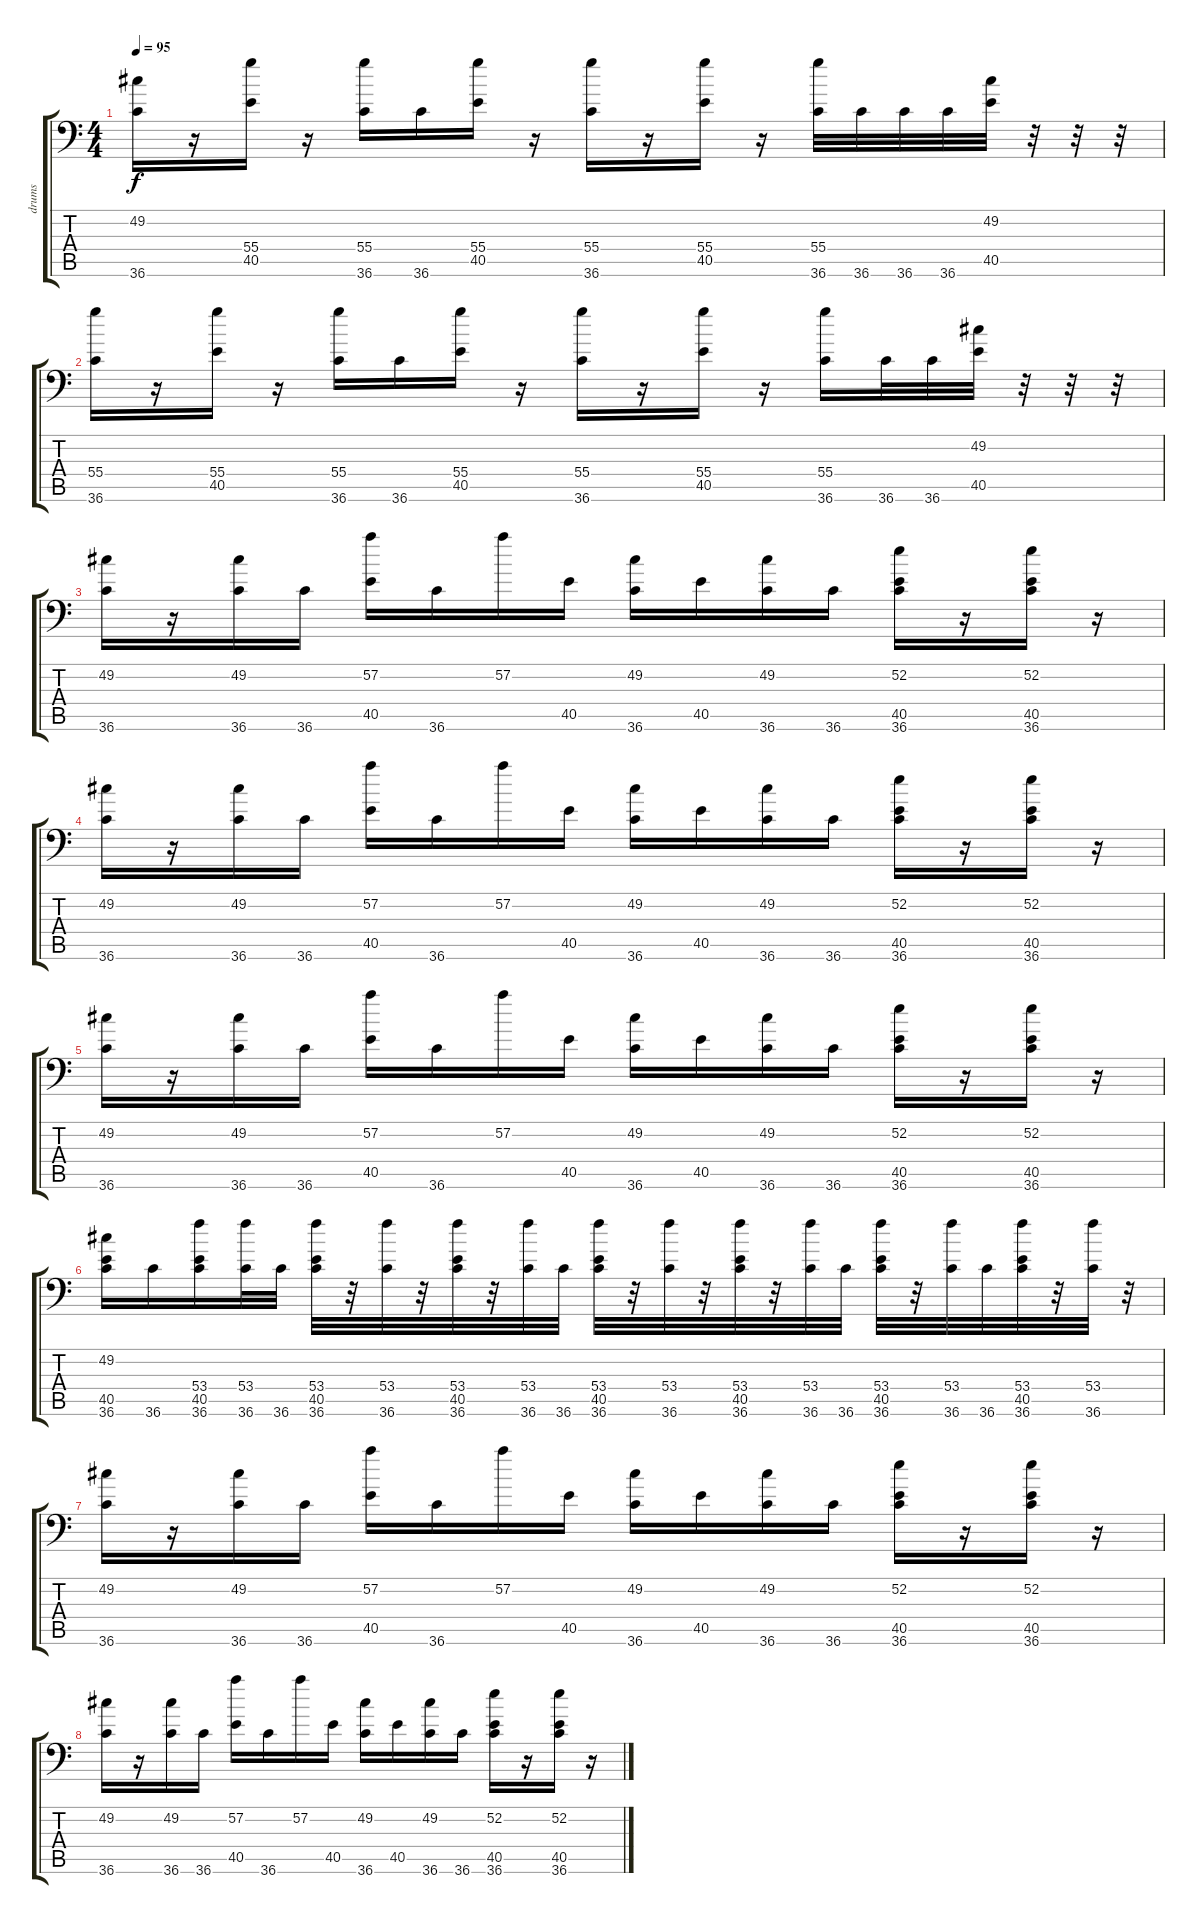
\track ("drums" "drums") {instrument acousticgrandpiano}
\staff {score tabs}
\tuning (C-1 C-1 C-1 C-1 C-1 C-1) {hide}
\ts (4 4)
\tempo 95
\clef f4
\ks c
(49.2 36.6).16{dy f} r.16 (55.4 40.5).16 r.16 (55.4 36.6).16 36.6.16 (55.4 40.5).16 r.16 (55.4 36.6).16 r.16 (55.4 40.5).16 r.16 (55.4 36.6).32 36.6.32 36.6.32 36.6.32 (49.2 40.5).32 r.32 r.32 r.32 |
(55.4 36.6).16 r.16 (55.4 40.5).16 r.16 (55.4 36.6).16 36.6.16 (55.4 40.5).16 r.16 (55.4 36.6).16 r.16 (55.4 40.5).16 r.16 (55.4 36.6).16 36.6.32 36.6.32 (49.2 40.5).32 r.32 r.32 r.32 |
(49.2 36.6).16 r.16 (49.2 36.6).16 36.6.16 (57.2 40.5).16 36.6.16 57.2.16 40.5.16 (49.2 36.6).16 40.5.16 (49.2 36.6).16 36.6.16 (52.2 40.5 36.6).16 r.16 (52.2 40.5 36.6).16 r.16 |
(49.2 36.6).16 r.16 (49.2 36.6).16 36.6.16 (57.2 40.5).16 36.6.16 57.2.16 40.5.16 (49.2 36.6).16 40.5.16 (49.2 36.6).16 36.6.16 (52.2 40.5 36.6).16 r.16 (52.2 40.5 36.6).16 r.16 |
(49.2 36.6).16 r.16 (49.2 36.6).16 36.6.16 (57.2 40.5).16 36.6.16 57.2.16 40.5.16 (49.2 36.6).16 40.5.16 (49.2 36.6).16 36.6.16 (52.2 40.5 36.6).16 r.16 (52.2 40.5 36.6).16 r.16 |
(49.2 40.5 36.6).16 36.6.16 (53.4 40.5 36.6).16 (53.4 36.6).32 36.6.32 (53.4 40.5 36.6).32 r.32 (53.4 36.6).32 r.32 (53.4 40.5 36.6).32 r.32 (53.4 36.6).32 36.6.32 (53.4 40.5 36.6).32 r.32 (53.4 36.6).32 r.32 (53.4 40.5 36.6).32 r.32 (53.4 36.6).32 36.6.32 (53.4 40.5 36.6).32 r.32 (53.4 36.6).32 36.6.32 (53.4 40.5 36.6).32 r.32 (53.4 36.6).32 r.32 |
(49.2 36.6).16 r.16 (49.2 36.6).16 36.6.16 (57.2 40.5).16 36.6.16 57.2.16 40.5.16 (49.2 36.6).16 40.5.16 (49.2 36.6).16 36.6.16 (52.2 40.5 36.6).16 r.16 (52.2 40.5 36.6).16 r.16 |
(49.2 36.6).16 r.16 (49.2 36.6).16 36.6.16 (57.2 40.5).16 36.6.16 57.2.16 40.5.16 (49.2 36.6).16 40.5.16 (49.2 36.6).16 36.6.16 (52.2 40.5 36.6).16 r.16 (52.2 40.5 36.6).16 r.16
